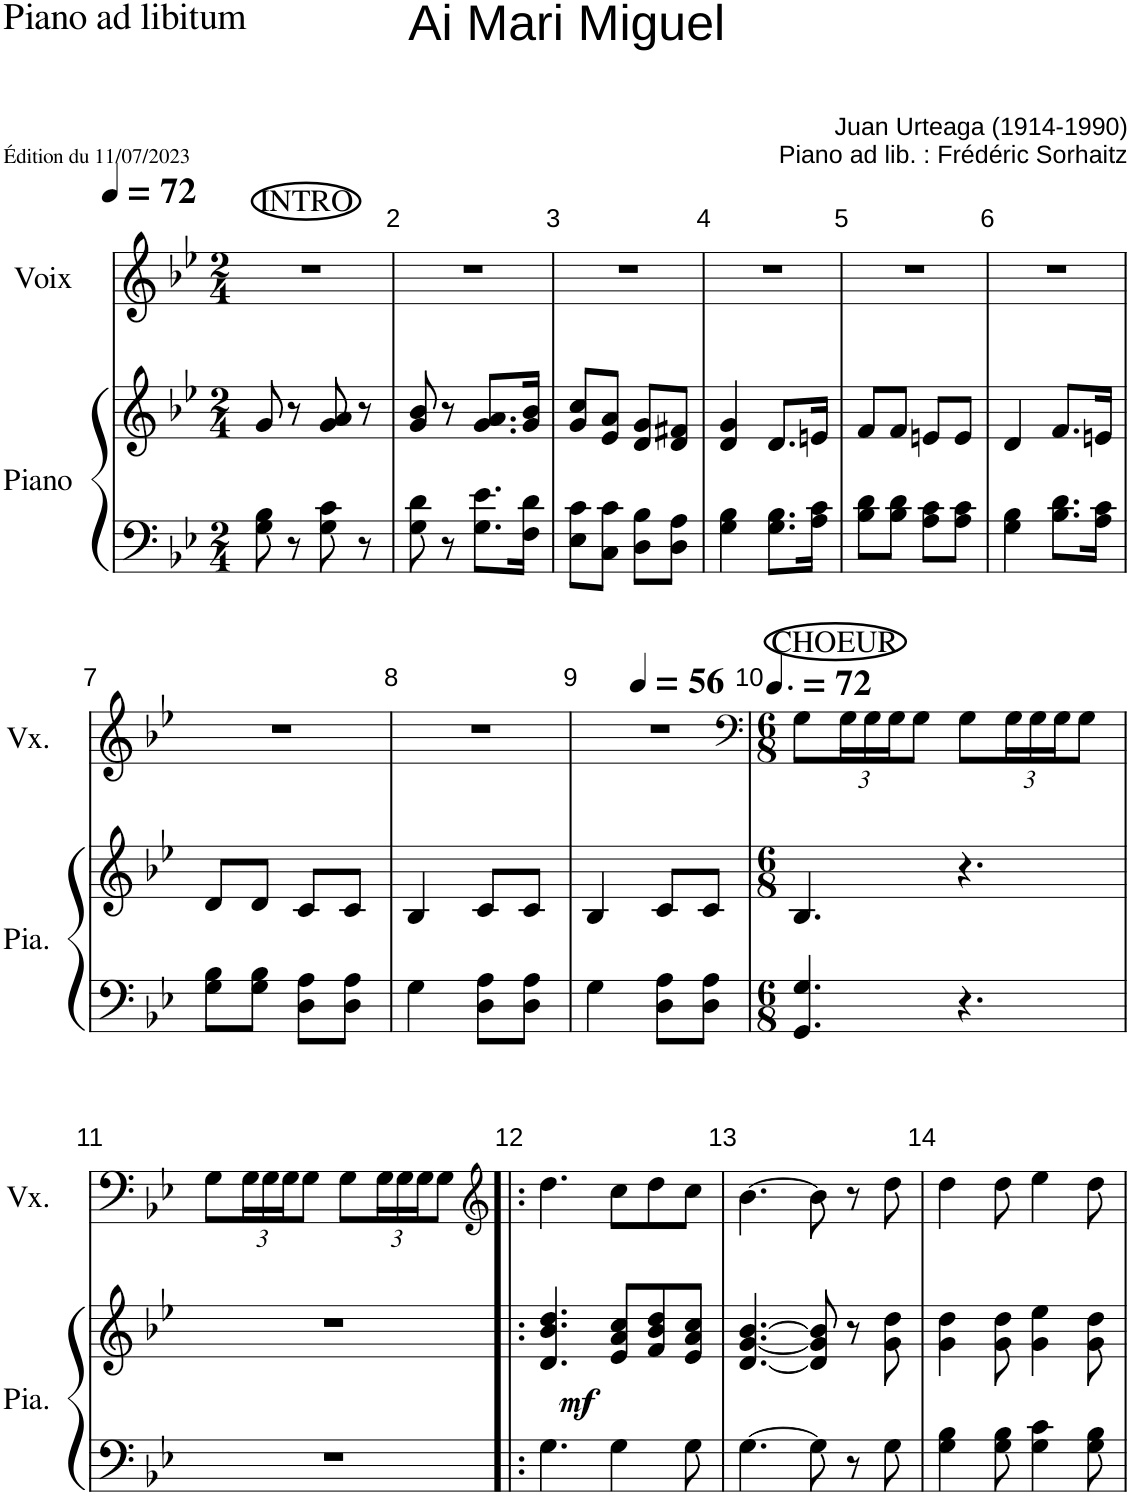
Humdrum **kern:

**kern	**kern	**dynam	**kern
*part2	*part2	*part2	*part1
*staff3	*staff2	*staff2/3	*staff1
*I"Piano	*	*	*I"Voix
*I'Pia.	*	*	*I'Vx.
*clefF4	*clefG2	*	*clefG2
*k[b-e-]	*k[b-e-]	*	*k[b-e-]
*M2/4	*M2/4	*	*M2/4
*MM72	*MM72	*	*MM72
=1	=1	=1	=1
!	!	!	!LO:TX:a:t=INTRO
8G\ 8B-\	8g/	.	2r
8r	8r	.	.
8G\ 8c\	8g/ 8a/	.	.
8r	8r	.	.
=2	=2	=2	=2
8G\ 8d\	8g/ 8b-/	.	2r
8r	8r	.	.
8.G\ 8.e-\L	8.g/ 8.a/L	.	.
16F\ 16d\Jk	16g/ 16b-/Jk	.	.
=3	=3	=3	=3
8E-\ 8c\L	8g/ 8cc/L	.	2r
8C\ 8c\J	8e-/ 8a/J	.	.
8D\ 8B-\L	8d/ 8g/L	.	.
8D\ 8A\J	8d/ 8f#X/J	.	.
=4	=4	=4	=4
4G\ 4B-\	4d/ 4g/	.	2r
8.G\ 8.B-\L	8.d/L	.	.
16A\ 16c\Jk	16en/Jk	.	.
=5	=5	=5	=5
8B-\ 8d\L	8f/L	.	2r
8B-\ 8d\J	8f/J	.	.
8A\ 8c\L	8en/L	.	.
8A\ 8c\J	8e/J	.	.
=6	=6	=6	=6
4G\ 4B-\	4d/	.	2r
8.B-\ 8.d\L	8.f/L	.	.
16A\ 16c\Jk	16en/Jk	.	.
!!LO:LB:g=z
=7	=7	=7	=7
8G\ 8B-\L	8d/L	.	2r
8G\ 8B-\J	8d/J	.	.
8D\ 8A\L	8c/L	.	.
8D\ 8A\J	8c/J	.	.
=8	=8	=8	=8
4G\	4B-/	.	2r
8D\ 8A\L	8c/L	.	.
8D\ 8A\J	8c/J	.	.
=9	=9	=9	=9
*	*	*	*^
4G\	4B-/	.	2r	4ryy
*	*	*	*MM56	*
8D\ 8A\L	8c/L	.	.	4ryy
8D\ 8A\J	8c/J	.	.	.
*	*	*	*v	*v
=10	=10	=10	=10
*	*	*	*clefF4
*M6/8	*M6/8	*	*M6/8
*	*	*	*MM108
*	*	*	*^
!	!	!	!LO:TX:a:t=CHOEUR	!
*	*	*	*v	*v
4.GG/ 4.G/	4.B-/	.	8G\L
*	*	*	*Xbrackettup
.	.	.	24G\L
.	.	.	24G\
.	.	.	24G\J
.	.	.	8G\J
4.r	4.r	.	8G\L
.	.	.	24G\L
.	.	.	24G\
.	.	.	24G\J
.	.	.	8G\J
!!LO:LB:g=z
=11	=11	=11	=11
2.r	2.r	.	8G\L
.	.	.	24G\L
.	.	.	24G\
.	.	.	24G\J
.	.	.	8G\J
.	.	.	8G\L
.	.	.	24G\L
.	.	.	24G\
.	.	.	24G\J
.	.	.	8G\J
=12!|:	=12!|:	=12!|:	=12!|:
*	*	*	*clefG2
4.G\	4.d/ 4.b-/ 4.dd/	.	4.dd\
!	!	!LO:DY:b	!
4G\	8e-/ 8a/ 8cc/L	mf	8cc\L
.	8f/ 8b-/ 8dd/	.	8dd\
8G\	8e-/ 8a/ 8cc/J	.	8cc\J
=13	=13	=13	=13
[4.G\	[4.d/ [4.g/ [4.b-/	.	[4.b-\
8G\]	8d/] 8g/] 8b-/]	.	8b-\]
8r	8r	.	8r
8G\	8g\ 8dd\	.	8dd\
=14	=14	=14	=14
4G\ 4B-\	4g\ 4dd\	.	4dd\
8G\ 8B-\	8g\ 8dd\	.	8dd\
4G\ 4c\	4g\ 4ee-\	.	4ee-\
8G\ 8B-\	8g\ 8dd\	.	8dd\
=	=	=	=
*-	*-	*-	*-
